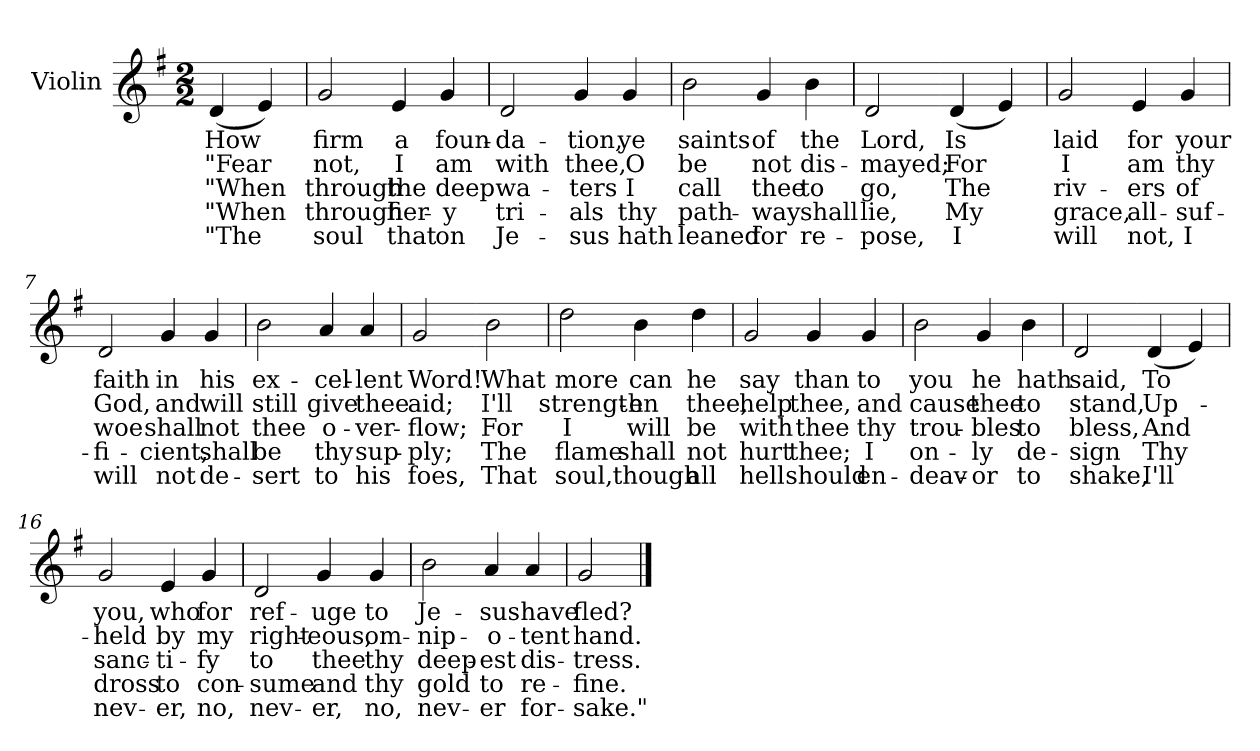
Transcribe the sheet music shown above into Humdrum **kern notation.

**kern	**text	**text	**text	**text	**text	**text
*part1	*part1	*part1	*part1	*part1	*part1	*part1
*staff1	*staff1	*staff1	*staff1	*staff1	*staff1	*staff1
*I"Violin	*	*	*	*	*	*
*I'Vln	*	*	*	*	*	*
*clefG2	*	*	*	*	*	*
*k[f#]	*	*	*	*	*	*
*G:	*	*	*	*	*	*
*M2/2	*	*	*	*	*	*
=	=	=	=	=	=	=
(4d/	How	"Fear	"When	"When	"The	.
4e/)	.	.	.	.	.	.
=1	=1	=1	=1	=1	=1	=1
2g/	firm	not,	through	through	soul	.
4e/	a	I	the	fier-	that	.
4g/	foun-	am	deep	-y	on	.
=2	=2	=2	=2	=2	=2	=2
2d/	-da-	with	wa-	tri-	Je-	.
4g/	-tion,	thee,	-ters	-als	-sus	.
4g/	ye	O	I	thy	hath	.
=3	=3	=3	=3	=3	=3	=3
2b\	saints	be	call	path-	leaned	.
4g/	of	not	thee	-way	for	.
4b\	the	dis-	to	shall	re-	.
=4	=4	=4	=4	=4	=4	=4
2d/	Lord,	-mayed;	go,	lie,	-pose,	.
!!LO:LB:g=z
=5-	=5-	=5-	=5-	=5-	=5-	=5-
(4d/	Is	For	The	My	I	.
4e/)	.	.	.	.	.	.
=6	=6	=6	=6	=6	=6	=6
2g/	laid	I	riv-	grace,	will	.
4e/	for	am	-ers	all-	not,	.
4g/	your	thy	of	-suf-	I	.
=7	=7	=7	=7	=7	=7	=7
2d/	faith	God,	woe	-fi-	will	.
4g/	in	and	shall	-cient,	not	.
4g/	his	will	not	shall	de-	.
=8	=8	=8	=8	=8	=8	=8
2b\	ex-	still	thee	be	-sert	.
4a/	-cel-	give	o-	thy	to	.
4a/	-lent	thee	-ver-	sup-	his	.
=9	=9	=9	=9	=9	=9	=9
2g/	Word!	aid;	-flow;	-ply;	foes,	.
!!LO:LB:g=z
=10-	=10-	=10-	=10-	=10-	=10-	=10-
2b\	What	I'll	For	The	That	.
=11	=11	=11	=11	=11	=11	=11
2dd\	more	strength-	I	flame	soul,	.
4b\	can	-en	will	shall	though	.
4dd\	he	thee,	be	not	all	.
=12	=12	=12	=12	=12	=12	=12
2g/	say	help	with	hurt	hell	.
4g/	than	thee,	thee	thee;	should	.
4g/	to	and	thy	I	en-	.
=13	=13	=13	=13	=13	=13	=13
2b\	you	cause	trou-	on-	-deav-	.
4g/	he	thee	-bles	-ly	-or	.
4b\	hath	to	to	de-	to	.
=14	=14	=14	=14	=14	=14	=14
2d/	said,	stand,	bless,	-sign	shake,	.
!!LO:LB:g=z
=15-	=15-	=15-	=15-	=15-	=15-	=15-
(4d/	To	Up-	And	Thy	I'll	.
4e/)	.	.	.	.	.	.
=16	=16	=16	=16	=16	=16	=16
2g/	you,	-held	sanc-	dross	nev-	.
4e/	who	by	-ti-	to	-er,	.
4g/	for	my	-fy	con-	no,	.
=17	=17	=17	=17	=17	=17	=17
2d/	ref-	right-	to	-sume	nev-	.
4g/	-uge	-eous,	thee	and	-er,	.
4g/	to	om-	thy	thy	no,	.
=18	=18	=18	=18	=18	=18	=18
2b\	Je-	-nip-	deep-	gold	nev-	.
4a/	-sus	-o-	-est	to	-er	.
4a/	have	-tent	dis-	re-	for-	.
=19	=19	=19	=19	=19	=19	=19
2g/	fled?	hand.	-tress.	-fine.	-sake."	.
==	==	==	==	==	==	==
*-	*-	*-	*-	*-	*-	*-
